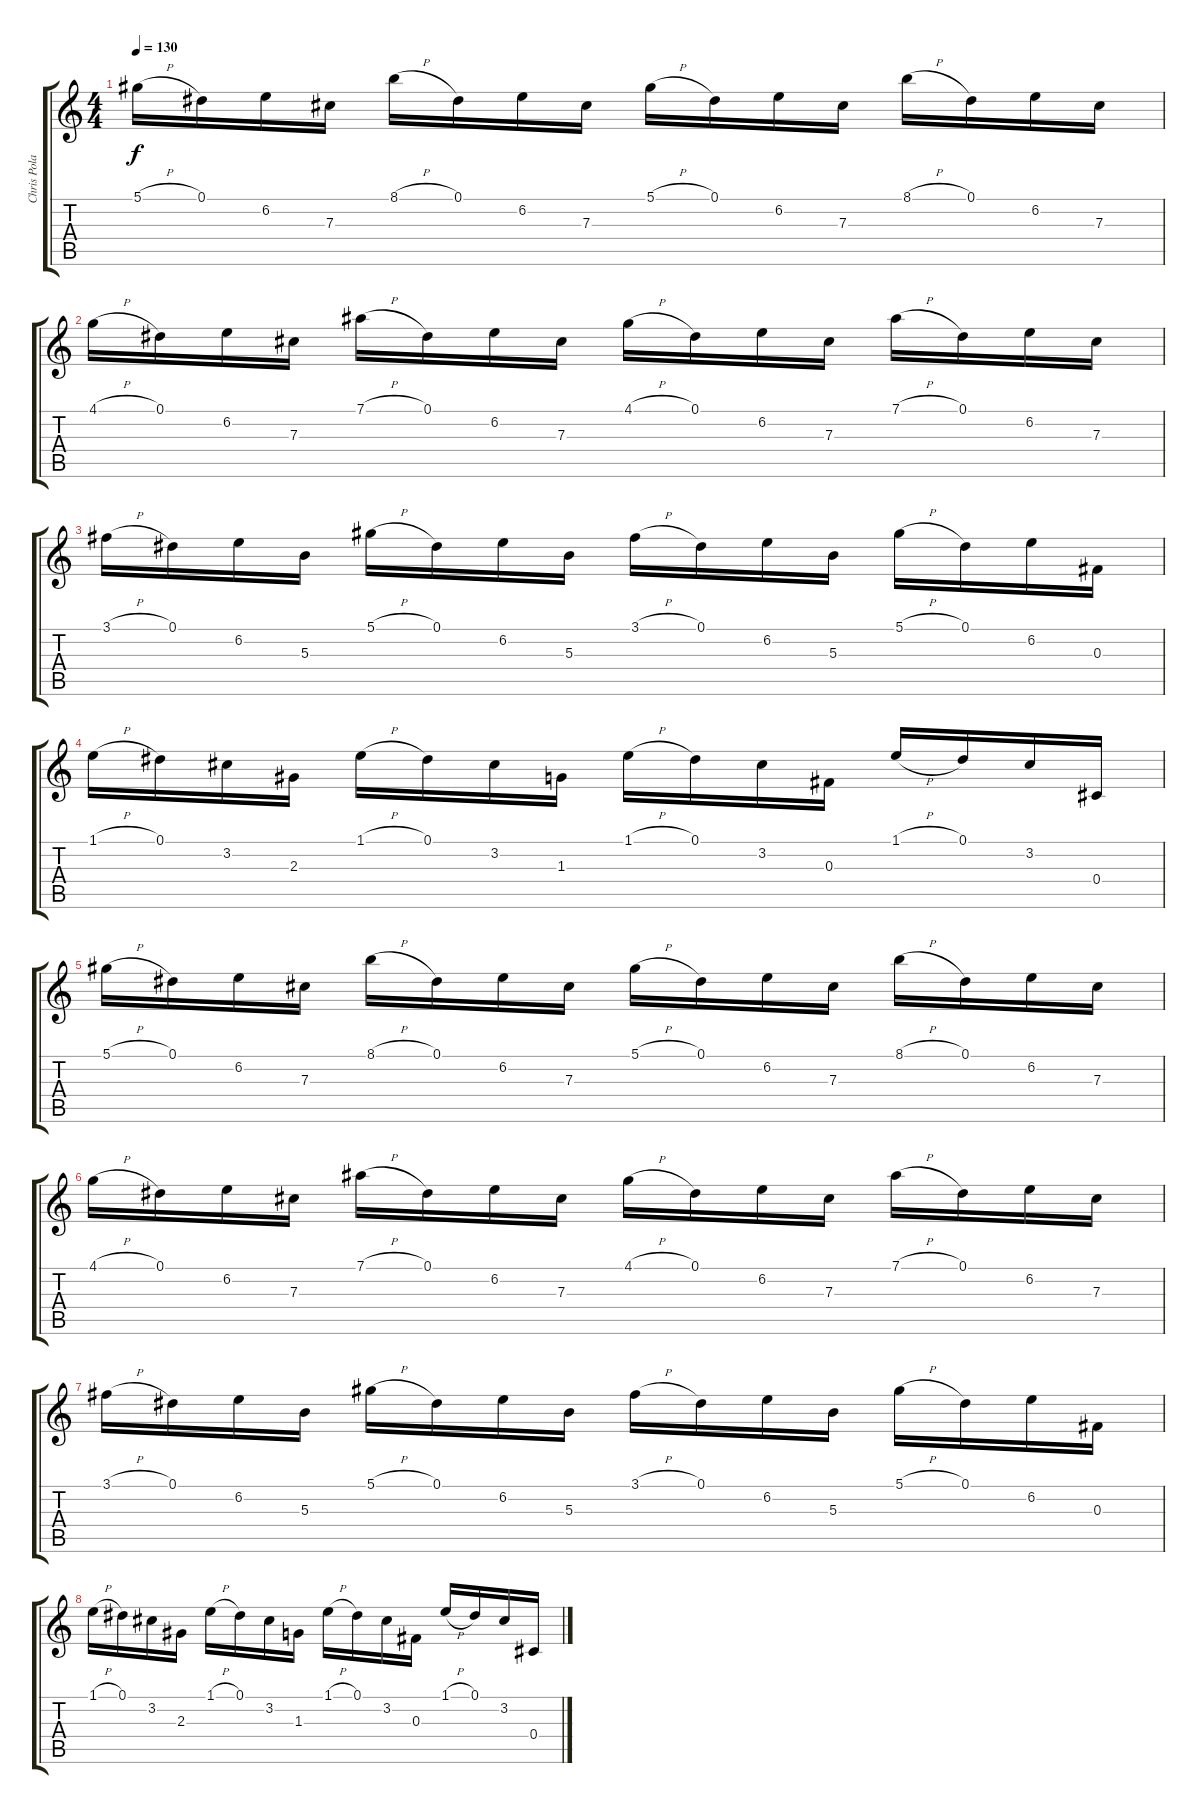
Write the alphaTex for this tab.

\track ("Chris Poland" "Chris Pola") {instrument distortionguitar}
\staff {score tabs}
\tuning (Eb4 Bb3 Gb3 Db3 Ab2 Eb2) {hide}
\ts (4 4)
\tempo 130
\clef g2
\ks c
5.1{h}.16{dy f} 0.1.16 6.2.16 7.3.16 8.1{h}.16 0.1.16 6.2.16 7.3.16 5.1{h}.16 0.1.16 6.2.16 7.3.16 8.1{h}.16 0.1.16 6.2.16 7.3.16 |
4.1{h}.16 0.1.16 6.2.16 7.3.16 7.1{h}.16 0.1.16 6.2.16 7.3.16 4.1{h}.16 0.1.16 6.2.16 7.3.16 7.1{h}.16 0.1.16 6.2.16 7.3.16 |
3.1{h}.16 0.1.16 6.2.16 5.3.16 5.1{h}.16 0.1.16 6.2.16 5.3.16 3.1{h}.16 0.1.16 6.2.16 5.3.16 5.1{h}.16 0.1.16 6.2.16 0.3.16 |
1.1{h}.16 0.1.16 3.2.16 2.3.16 1.1{h}.16 0.1.16 3.2.16 1.3.16 1.1{h}.16 0.1.16 3.2.16 0.3.16 1.1{h}.16 0.1.16 3.2.16 0.4.16 |
5.1{h}.16 0.1.16 6.2.16 7.3.16 8.1{h}.16 0.1.16 6.2.16 7.3.16 5.1{h}.16 0.1.16 6.2.16 7.3.16 8.1{h}.16 0.1.16 6.2.16 7.3.16 |
4.1{h}.16 0.1.16 6.2.16 7.3.16 7.1{h}.16 0.1.16 6.2.16 7.3.16 4.1{h}.16 0.1.16 6.2.16 7.3.16 7.1{h}.16 0.1.16 6.2.16 7.3.16 |
3.1{h}.16 0.1.16 6.2.16 5.3.16 5.1{h}.16 0.1.16 6.2.16 5.3.16 3.1{h}.16 0.1.16 6.2.16 5.3.16 5.1{h}.16 0.1.16 6.2.16 0.3.16 |
1.1{h}.16 0.1.16 3.2.16 2.3.16 1.1{h}.16 0.1.16 3.2.16 1.3.16 1.1{h}.16 0.1.16 3.2.16 0.3.16 1.1{h}.16 0.1.16 3.2.16 0.4.16
